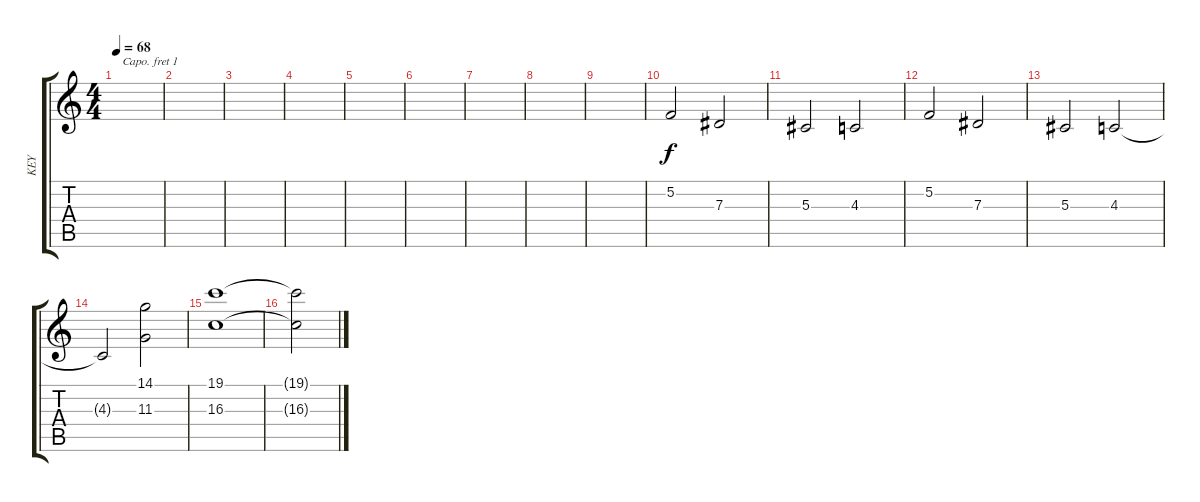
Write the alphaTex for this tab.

\track ("KEY" "KEY") {instrument stringensemble1}
\staff {score tabs}
\capo 1
\tuning (E4 B3 G3 D3 A2 E2) {hide}
\ts (4 4)
\tempo 68
\clef g2
\ks c
|
|
|
|
|
|
|
|
|
5.2.2 7.3.2 |
5.3.2 4.3.2 |
5.2.2 7.3.2 |
5.3.2 4.3.2 |
4.3{t}.2 (14.1 11.3).2 |
(19.1 16.3).1 |
(19.1{t} 16.3{t}).2
